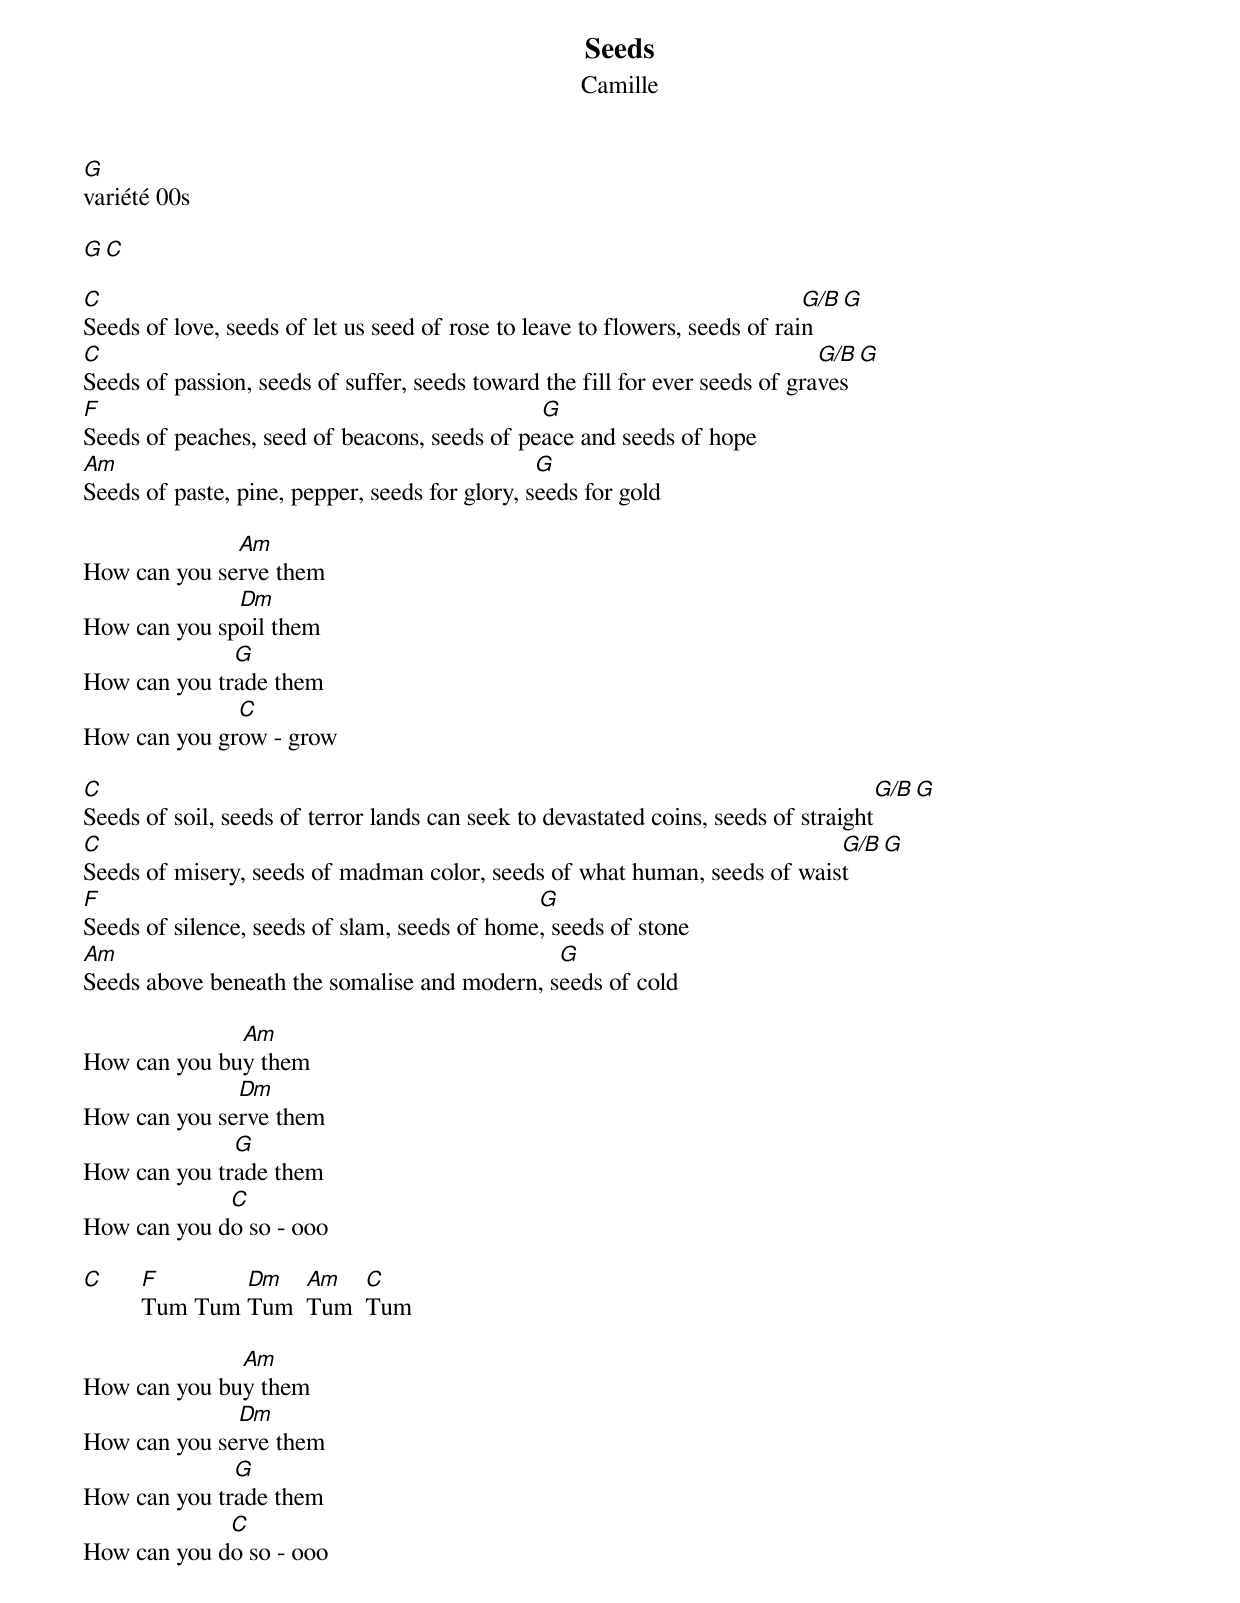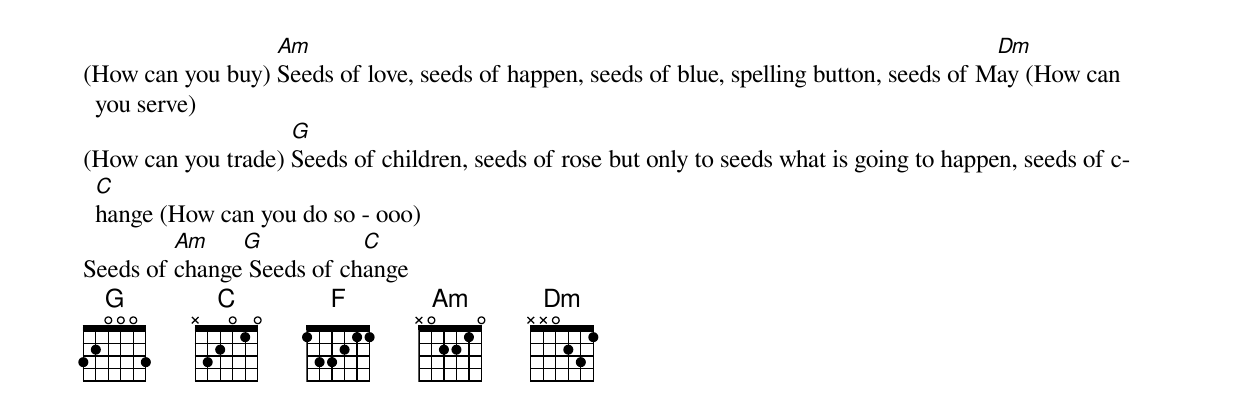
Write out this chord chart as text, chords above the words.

Seeds
Camille
G
variété 00s

G  C

C                                                                            G/B    G
Seeds of love, seeds of let us seed of rose to leave to flowers, seeds of rain
C                                                                             G/B    G
Seeds of passion, seeds of suffer, seeds toward the fill for ever seeds of graves
F                                             G
Seeds of peaches, seed of beacons, seeds of peace and seeds of hope
Am                                              G
Seeds of paste, pine, pepper, seeds for glory, seeds for gold

              Am
How can you serve them
              Dm
How can you spoil them
              G
How can you trade them
              C
How can you grow - grow

C                                                                                    G/B    G
Seeds of soil, seeds of terror lands can seek to devastated coins, seeds of straight
C                                                                         G/B    G
Seeds of misery, seeds of madman color, seeds of what human, seeds of waist
F                                             G
Seeds of silence, seeds of slam, seeds of home, seeds of stone
Am                                            G
Seeds above beneath the somalise and modern, seeds of cold

              Am
How can you buy them
              Dm
How can you serve them
              G
How can you trade them
             C
How can you do so - ooo

C     F       Dm   Am   C
      Tum Tum Tum  Tum  Tum

              Am
How can you buy them
              Dm
How can you serve them
              G
How can you trade them
             C
How can you do so - ooo

                  Am                                                                        Dm
(How can you buy) Seeds of love, seeds of happen, seeds of blue, spelling button, seeds of May (How can you serve)
                    G                                                                                     C
(How can you trade) Seeds of children, seeds of rose but only to seeds what is going to happen, seeds of change (How can you do so - ooo)
         Am    G           C
Seeds of change Seeds of change
